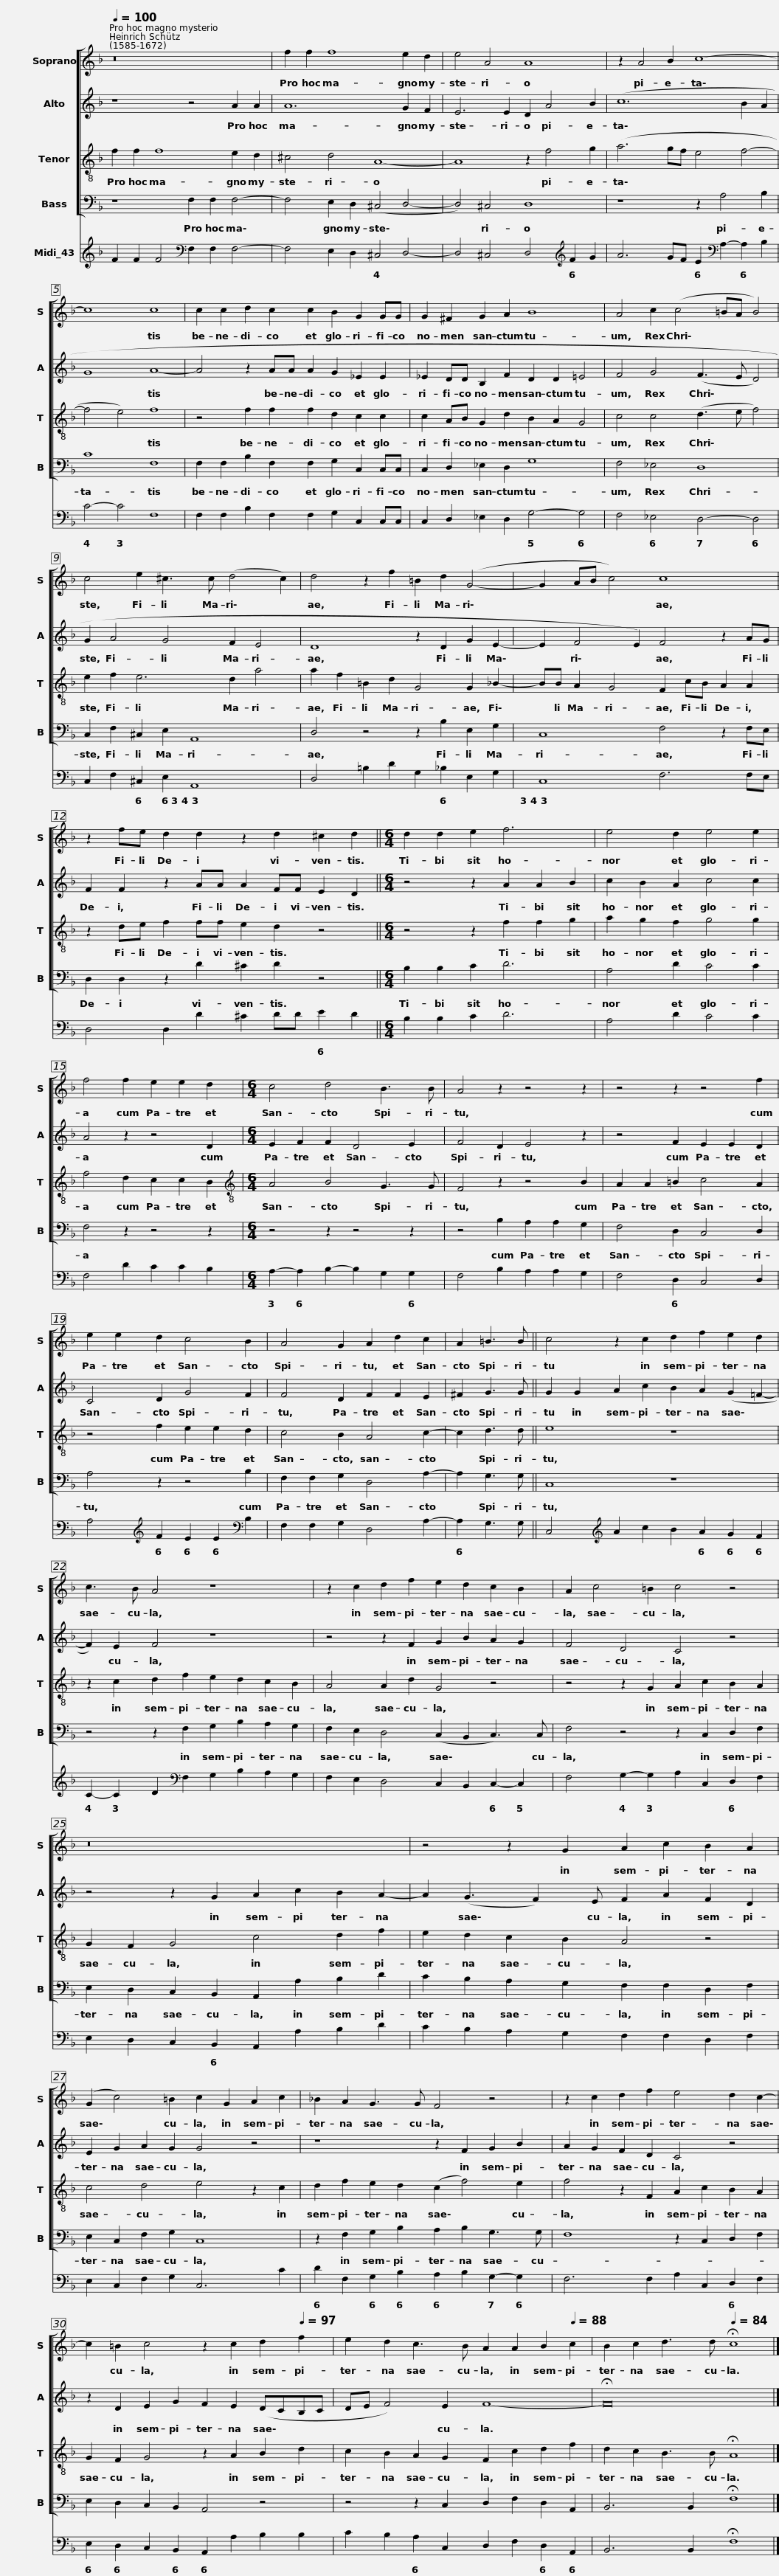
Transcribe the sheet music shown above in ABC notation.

X:1
%%score [ 1 2 3 4 ] 5
L:1/8
Q:1/4=100
M:none
I:linebreak $
K:F
V:1 treble
V:2 treble
V:3 treble-8
V:4 bass
V:5 treble
V:1
 z16 | f2 f2 f8 e2 d2 | e4 A4 A8 |$ z2 A4 B2 c8- |$ c8 c8 | %5
 c2 c2 d2 c2 c2 B2 G2 GG | G2 ^F2 G2 A2 B8 | A4 c2 (c4 =BA B4) |$ c4 e2 ^c3 c (d4 c2) | d4 z2 f2 =B2 d2 (G4- | %10
 G2 AB c4) c8 |$ z2 fe d2 d2 z2 d2 ^c2 d2 ||[M:6/4] d2 d2 e2 f6 | e4 d2 e4 e2 | f4 f2 e2 e2 d2 |$ %15
[M:6/4] c4 d4 B3 B | A4 z2 z4 z2 | z4 z2 z4 f2 | e2 e2 d2 c4 B2 |$ A4 G2 A2 d2 c2 |$ %20
 A2 =B3 B || c4 z2 c2 d2 f2 e2 d2 | c3 B A4 z8 |$ z2 c2 d2 f2 e2 d2 c2 B2 |$ A2 c4 =B2 c4 z4 | %25
 z16 | z4 z2 G2 A2 c2 B2 A2 |$ (G2 c4) =B2 c2 G2 A2 c2 | _B2 A2 G3 G F4 z4 | z2 c2 d2 f2 e4 d2 c2- |$ %30
 c2 =B2 c4 z2[Q:1/4=99] c2[Q:1/4=98] d2[Q:1/4=97] f2 |[Q:1/4=96] e2[Q:1/4=94] d2[Q:1/4=93] c3[Q:1/4=92] B[Q:1/4=91] A2[Q:1/4=90] A2[Q:1/4=89] B2[Q:1/4=88] c2 |[Q:1/4=87] B2[Q:1/4=86] c2[Q:1/4=85] d3[Q:1/4=84] d[Q:1/4=84] !fermata!c8 |] %33
V:2
 z8 z4 A2 A2 | A12 G2 F2 | E6 E2 D2 A4 B2 |$ (c12 B2 A2 |$ G8 A8- | %5
 A4 z2 AA A2 G2 _E2 E2 | _E2 DD B,2 F2 D2 D2 =E4 | F4 G4 (F3 E D4) |$ G2 A4 G4 F2 E4 | D8 z2 D2 G2 E2- | %10
 E2 F4 E2) F4 z2 AG |$ F2 F2 z2 AA A2 FF E2 D2 ||[M:6/4] z4 z2 A2 A2 B2 | c2 B2 A2 c4 c2 | A4 z2 z4 D2 |$ %15
[M:6/4] E2 F2 F2 D4 E2 | F4 D2 E4 z2 | z4 F2 E2 E2 D2 | C4 D2 G4 F2 |$ F4 D2 F2 F2 E2 |$ %20
 ^F2 G3 G || G2 G2 A2 c2 B2 A2 (G2 =F2- | F2) E2 F4 z8 |$ z4 z2 F2 G2 B2 A2 G2 |$ F4 D4 C4 z4 | %25
 z4 z2 G2 A2 c2 B2 A2- | A2 (G3 F2) E F2 A2 F2 D2 |$ E2 G2 A2 G2 G4 z4 | z8 z2 F2 G2 B2 | A2 G2 F2 D2 C4 z4 |$ %30
 z2 D2 E2 G2 F2 E2 (DCB,C | DE F4) E2 F8- | !fermata!F16 |] %33
V:3
 f2 f2 f8 e2 d2 | ^c4 d4 A8- | A8 z2 f4 g2 |$ (a6 gf e4 f4- |$ f4 e4) f8 | %5
 z4 f2 f2 f2 d2 c2 c2 | c2 AB G2 d2 B2 A2 G4 | c4 c4 (d3 e f4) |$ e2 f2 e6 d2 a4 | a2 f2 =B2 d2 G4 G2 _B2- | %10
 BB A2 G4 F2 cB A2 A2 |$ z2 de f2 ff e2 d2 z4 ||[M:6/4] z4 z2 f2 f2 g2 | a2 g2 f2 g4 g2 | f4 d2 c2 c2 B2 |$ %15
[M:6/4][K:treble-8] A4 B4 G3 G | F4 z2 z4 B2 | A2 A2 =B2 c4 A2 | z4 f2 e2 e2 d2 |$ c4 B2 A4 c2- |$ %20
 c2 d3 d || e8 z8 | z2 c2 d2 f2 e2 d2 c2 B2 |$ A4 A2 d2 G4 z4 |$ z4 z2 G2 A2 c2 B2 A2 | %25
 G2 F2 G4 c4 d2 f2 | e2 d2 c2 B2 A4 z4 |$ c4 d4 e4 z2 c2 | d2 f2 e2 d2 (c2 f4) e2 | f4 z2 F2 A2 c2 B2 A2 |$ %30
 G2 F2 G4 z2 A2 B2 d2 | c2 B2 A2 G2 F2 c2 d2 f2 | d2 c2 B3 B !fermata!A8 |] %33
V:4
 z8 F,2 F,2 F,4- | F,4 E,2 D,2 (^C,4 D,4- | D,4) ^C,4 D,8 |$ z8 z2 A,4 B,2 |$ C8 F,8 | %5
 F,2 F,2 B,2 F,2 F,2 G,2 C,2 C,C, | C,2 D,2 _E,2 D,2 G,8 | F,4 _E,4 D,8 |$ C,2 F,2 ^C,2 E,2 A,,8 | D,4 z4 z2 B,2 E,2 G,2 | %10
 C,8 F,4 z2 F,E, |$ D,2 D,2 z2 D2 ^C2 D2 z4 ||[M:6/4] B,2 B,2 C2 D6 | A,4 D2 C4 C2 | F,4 z2 z4 z2 |$ %15
[M:6/4] z4 z2 z4 z2 | z4 B,2 A,2 A,2 G,2 | F,4 D,2 C,4 D,2 | A,4 z2 z4 B,2 |$ F,2 F,2 G,2 D,4 A,2- |$ %20
 A,2 G,3 G, || C,8 z8 | z4 z2 F,2 G,2 B,2 A,2 G,2 |$ F,2 E,2 D,4 (C,2 B,,2 C,3) C, |$ F,4 z4 z2 C,2 D,2 F,2 | %25
 E,2 D,2 C,2 B,,2 A,,2 A,2 B,2 D2 | C2 B,2 A,2 G,2 F,2 F,2 D,2 F,2 |$ E,2 C,2 F,2 G,2 C,8 | z2 F,2 G,2 B,2 A,2 B,2 G,3 G, | F,8 z2 C,2 D,2 F,2 |$ %30
 E,2 D,2 C,2 B,,2 A,,4 z4 | z4 z2 C,2 D,2 F,2 D,2 A,,2 | B,,6 B,,2 !fermata!F,8 |] %33
V:5
 F2 F2 F4[K:bass] F,2 F,2 F,4- | F,4 E,2 D,2 ^C,4 D,4- | D,4 ^C,4 D,4[K:treble] F2 G2 |$ A6 GF E2[K:bass] A,2- A,2 B,2 |$ C4- C4 F,8 | %5
 F,2 F,2 B,2 F,2 F,2 G,2 C,2 C,C, | C,2 D,2 _E,2 D,2 G,4- G,4 | F,4 _E,4 D,4- D,4 |$ C,2 F,2 ^C,2 E,2 A,,8 | D,4 =B,2 D2 G,2 _B,2 E,2 G,2 | %10
 C,8 F,6 F,E, |$ D,4 D,2 D2 ^C2 DD E2 D2 ||[M:6/4] B,2 B,2 C2 D6 | A,4 D2 C4 C2 | F,4 D2 C2 C2 B,2 |$ %15
[M:6/4] A,2- A,2 B,2- B,2 G,2 G,2 | F,4 B,2 A,2 A,2 G,2 | F,4 D,2 C,4 D,2 | A,4[K:treble] F2 E2 E2[K:bass] B,2 |$ F,2 F,2 G,2 D,4 A,2- |$ %20
 A,2 G,3 G, || C,4[K:treble] A2 c2 B2 A2 G2 F2 | C2- C2 D2[K:bass] F,2 G,2 B,2 A,2 G,2 |$ F,2 E,2 D,4 C,2 B,,2 C,2- C,2 |$ F,4 G,2- G,2 A,2 C,2 D,2 F,2 | %25
 E,2 D,2 C,2 B,,2 A,,2 A,2 B,2 D2 | C2 B,2 A,2 G,2 F,2 F,2 D,2 F,2 |$ E,2 C,2 F,2 G,2 C,6 C2 | D2 F,2 G,2 B,2 A,2 B,2 G,2- G,2 | F,6 F,2 A,2 C,2 D,2 F,2 |$ %30
 E,2 D,2 C,2 B,,2 A,,2 A,2 B,2 B,2 | C2 B,2 A,2 C,2 D,2 F,2 D,2 A,,2 | B,,6 B,,2 !fermata!F,8 |] %33
